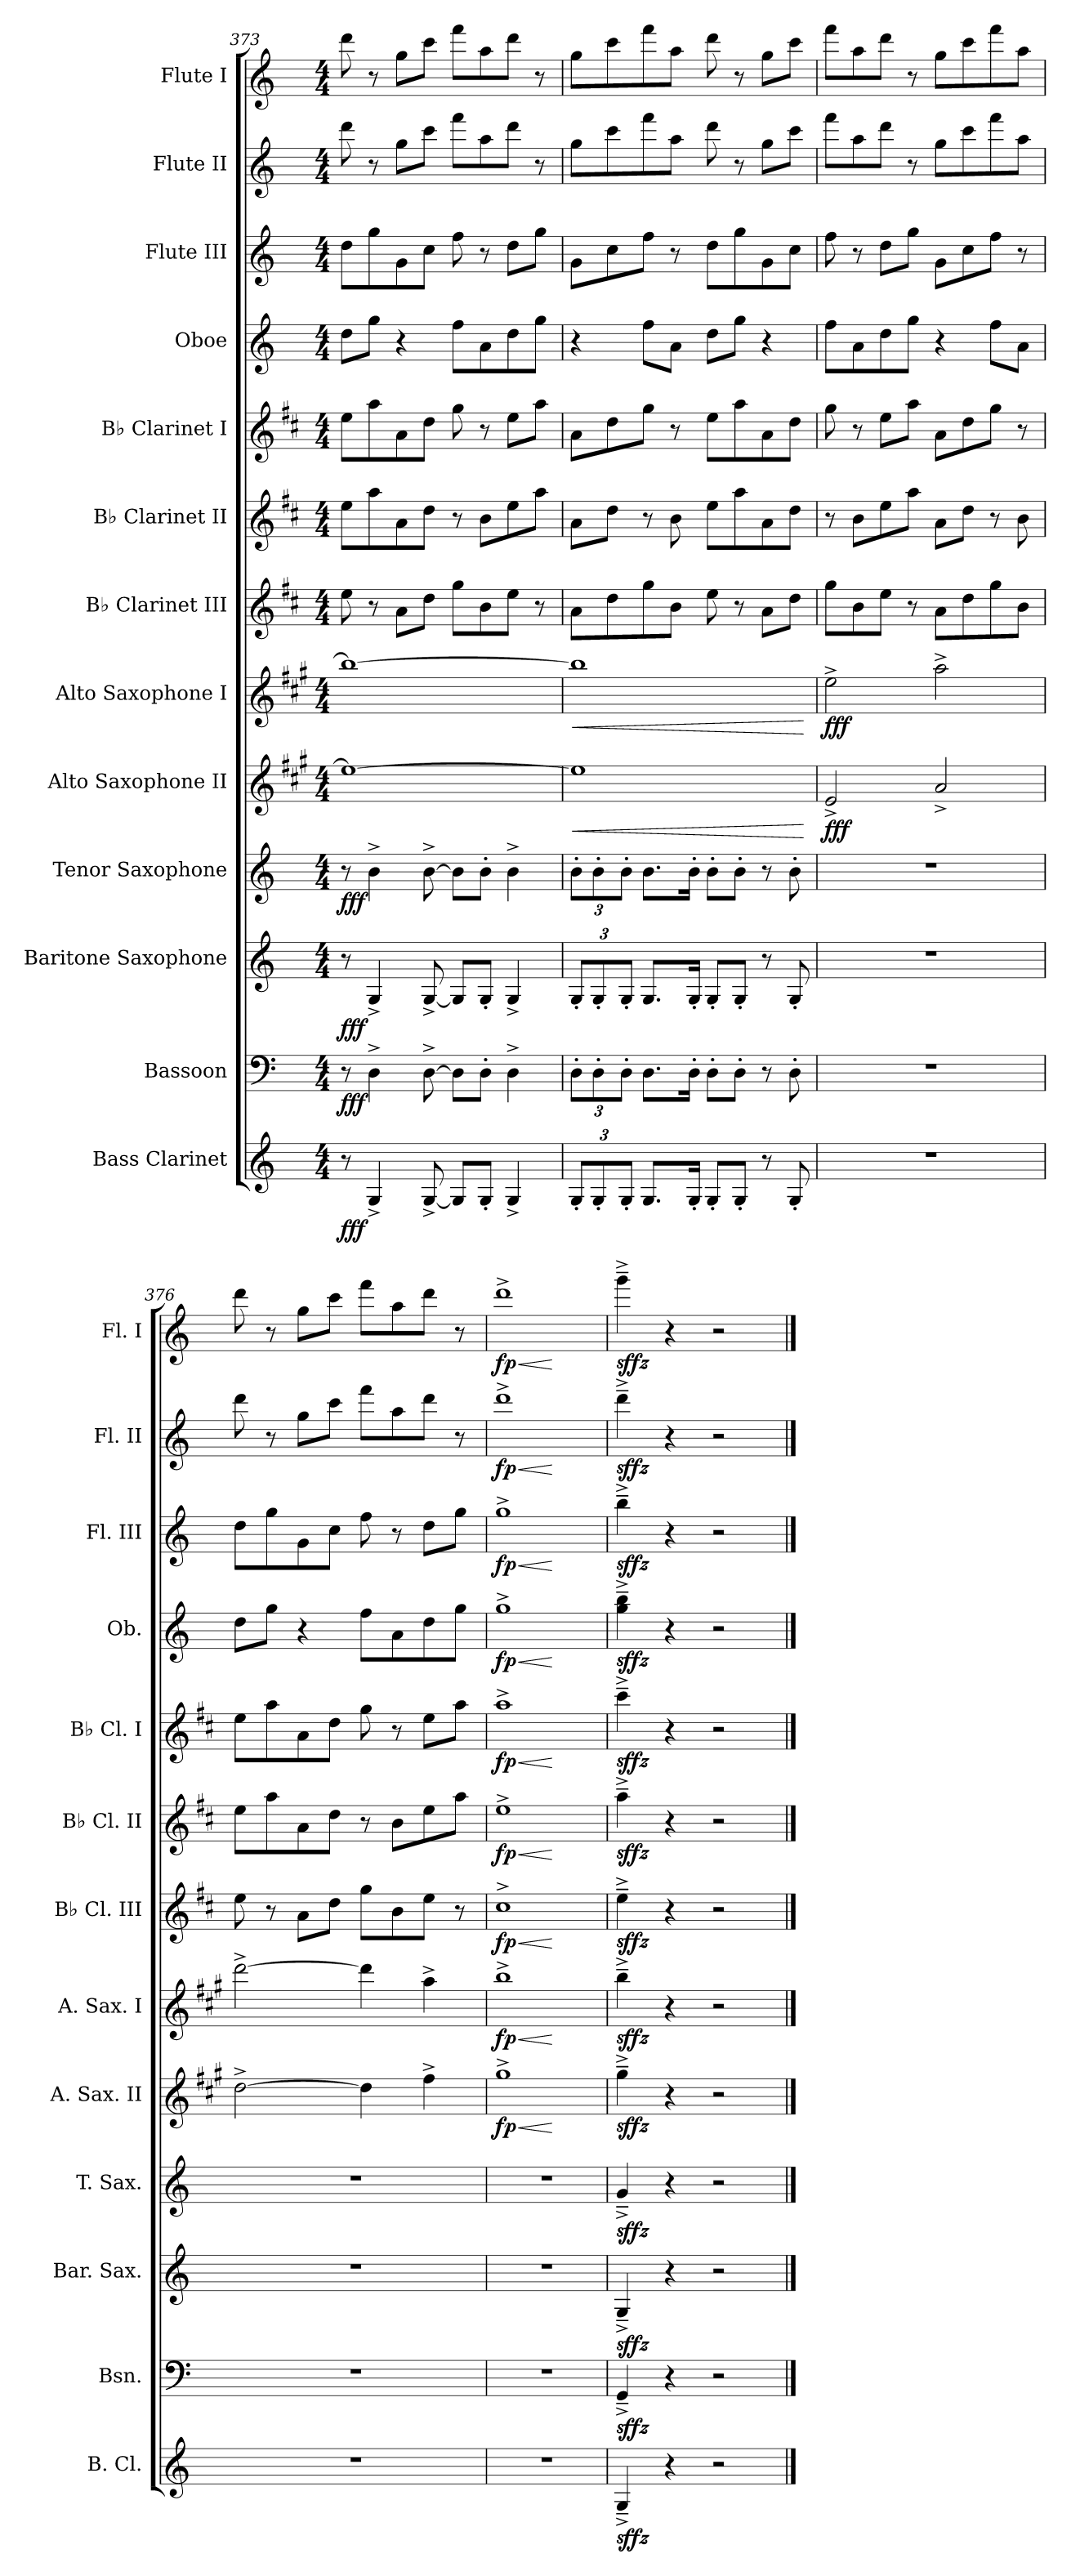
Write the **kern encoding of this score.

**kern	**dynam	**kern	**dynam	**kern	**dynam	**kern	**dynam	**kern	**dynam	**kern	**dynam	**kern	**dynam	**kern	**dynam	**kern	**dynam	**kern	**dynam	**kern	**dynam	**kern	**dynam	**kern	**dynam
*part13	*part13	*part12	*part12	*part11	*part11	*part10	*part10	*part9	*part9	*part8	*part8	*part7	*part7	*part6	*part6	*part5	*part5	*part4	*part4	*part3	*part3	*part2	*part2	*part1	*part1
*staff13	*staff13	*staff12	*staff12	*staff11	*staff11	*staff10	*staff10	*staff9	*staff9	*staff8	*staff8	*staff7	*staff7	*staff6	*staff6	*staff5	*staff5	*staff4	*staff4	*staff3	*staff3	*staff2	*staff2	*staff1	*staff1
*I"Bass Clarinet	*	*I"Bassoon	*	*I"Baritone Saxophone	*	*I"Tenor Saxophone	*	*I"Alto Saxophone II	*	*I"Alto Saxophone I	*	*I"B♭ Clarinet III	*	*I"B♭ Clarinet II	*	*I"B♭ Clarinet I	*	*I"Oboe	*	*I"Flute III	*	*I"Flute II	*	*I"Flute I	*
*I'B. Cl.	*	*I'Bsn.	*	*I'Bar. Sax.	*	*I'T. Sax.	*	*I'A. Sax. II	*	*I'A. Sax. I	*	*I'B♭ Cl. III	*	*I'B♭ Cl. II	*	*I'B♭ Cl. I	*	*I'Ob.	*	*I'Fl. III	*	*I'Fl. II	*	*I'Fl. I	*
!!LO:PB:g=z
*clefG2	*	*clefF4	*	*clefG2	*	*clefG2	*	*clefG2	*	*clefG2	*	*clefG2	*	*clefG2	*	*clefG2	*	*clefG2	*	*clefG2	*	*clefG2	*	*clefG2	*
*ITrd8c14	*	*	*	*ITrd12c21	*	*ITrd8c14	*	*ITrd5c9	*	*ITrd5c9	*	*ITrd1c2	*	*ITrd1c2	*	*ITrd1c2	*	*	*	*	*	*	*	*	*
*k[]	*	*k[]	*	*k[]	*	*k[]	*	*k[]	*	*k[]	*	*k[]	*	*k[]	*	*k[]	*	*k[]	*	*k[]	*	*k[]	*	*k[]	*
*M4/4	*	*M4/4	*	*M4/4	*	*M4/4	*	*M4/4	*	*M4/4	*	*M4/4	*	*M4/4	*	*M4/4	*	*M4/4	*	*M4/4	*	*M4/4	*	*M4/4	*
=373	=373	=373	=373	=373	=373	=373	=373	=373	=373	=373	=373	=373	=373	=373	=373	=373	=373	=373	=373	=373	=373	=373	=373	=373	=373
!	!LO:DY:b	!	!LO:DY:b	!	!LO:DY:b	!	!LO:DY:b	!	!	!	!	!	!	!	!	!	!	!	!	!	!	!	!	!	!
8r	fff	8r	fff	8r	fff	8r	fff	1g_	.	1dd_	.	8dd\	.	8dd\L	.	8dd\L	.	8dd\L	.	8dd\L	.	8ddd\	.	8ddd\	.
4GG^/	.	4D^\	.	4GG^/	.	4B^\	.	.	.	.	.	8r	.	8gg\	.	8gg\	.	8gg\J	.	8gg\	.	8r	.	8r	.
.	.	.	.	.	.	.	.	.	.	.	.	8g\L	.	8g\	.	8g\	.	4r	.	8g\	.	8gg\L	.	8gg\L	.
[8GG^/	.	[8D^\	.	[8GG^/	.	[8B^\	.	.	.	.	.	8cc\J	.	8cc\J	.	8cc\J	.	.	.	8cc\J	.	8ccc\J	.	8ccc\J	.
8GG/L]	.	8D\L]	.	8GG/L]	.	8B\L]	.	.	.	.	.	8ff\L	.	8r	.	8ff\	.	8ff\L	.	8ff\	.	8fff\L	.	8fff\L	.
8GG'/J	.	8D'\J	.	8GG'/J	.	8B'\J	.	.	.	.	.	8a\	.	8a\L	.	8r	.	8a\	.	8r	.	8aa\	.	8aa\	.
4GG^/	.	4D^\	.	4GG^/	.	4B^\	.	.	.	.	.	8dd\J	.	8dd\	.	8dd\L	.	8dd\	.	8dd\L	.	8ddd\J	.	8ddd\J	.
.	.	.	.	.	.	.	.	.	.	.	.	8r	.	8gg\J	.	8gg\J	.	8gg\J	.	8gg\J	.	8r	.	8r	.
=374	=374	=374	=374	=374	=374	=374	=374	=374	=374	=374	=374	=374	=374	=374	=374	=374	=374	=374	=374	=374	=374	=374	=374	=374	=374
*Xbrackettup	*	*Xbrackettup	*	*Xbrackettup	*	*Xbrackettup	*	*	*	*	*	*	*	*	*	*	*	*	*	*	*	*	*	*	*
!	!	!	!	!	!	!	!	!	!LO:HP:b	!	!LO:HP:b	!	!	!	!	!	!	!	!	!	!	!	!	!	!
12GG'/L	.	12D'\L	.	12GG'/L	.	12B'\L	.	1g]	<	1dd]	<	8g\L	.	8g\L	.	8g\L	.	4r	.	8g\L	.	8gg\L	.	8gg\L	.
12GG'/	.	12D'\	.	12GG'/	.	12B'\	.	.	.	.	.	.	.	.	.	.	.	.	.	.	.	.	.	.	.
.	.	.	.	.	.	.	.	.	.	.	.	8cc\	.	8cc\J	.	8cc\	.	.	.	8cc\	.	8ccc\	.	8ccc\	.
12GG'/J	.	12D'\J	.	12GG'/J	.	12B'\J	.	.	.	.	.	.	.	.	.	.	.	.	.	.	.	.	.	.	.
8.GG/L	.	8.D\L	.	8.GG/L	.	8.B\L	.	.	.	.	.	8ff\	.	8r	.	8ff\J	.	8ff\L	.	8ff\J	.	8fff\	.	8fff\	.
.	.	.	.	.	.	.	.	.	.	.	.	8a\J	.	8a\	.	8r	.	8a\J	.	8r	.	8aa\J	.	8aa\J	.
16GG'/Jk	.	16D'\Jk	.	16GG'/Jk	.	16B'\Jk	.	.	.	.	.	.	.	.	.	.	.	.	.	.	.	.	.	.	.
8GG'/L	.	8D'\L	.	8GG'/L	.	8B'\L	.	.	.	.	.	8dd\	.	8dd\L	.	8dd\L	.	8dd\L	.	8dd\L	.	8ddd\	.	8ddd\	.
8GG'/J	.	8D'\J	.	8GG'/J	.	8B'\J	.	.	.	.	.	8r	.	8gg\	.	8gg\	.	8gg\J	.	8gg\	.	8r	.	8r	.
8r	.	8r	.	8r	.	8r	.	.	.	.	.	8g\L	.	8g\	.	8g\	.	4r	.	8g\	.	8gg\L	.	8gg\L	.
8GG'/	.	8D'\	.	8GG'/	.	8B'\	.	.	.	.	.	8cc\J	.	8cc\J	.	8cc\J	.	.	.	8cc\J	.	8ccc\J	.	8ccc\J	.
.	.	.	.	.	.	.	.	.	[	.	[	.	.	.	.	.	.	.	.	.	.	.	.	.	.
=375	=375	=375	=375	=375	=375	=375	=375	=375	=375	=375	=375	=375	=375	=375	=375	=375	=375	=375	=375	=375	=375	=375	=375	=375	=375
!	!	!	!	!	!	!	!	!	!LO:DY:b	!	!LO:DY:b	!	!	!	!	!	!	!	!	!	!	!	!	!	!
1r	.	1r	.	1r	.	1r	.	2G^/	fff	2g^\	fff	8ff\L	.	8r	.	8ff\	.	8ff\L	.	8ff\	.	8fff\L	.	8fff\L	.
.	.	.	.	.	.	.	.	.	.	.	.	8a\	.	8a\L	.	8r	.	8a\	.	8r	.	8aa\	.	8aa\	.
.	.	.	.	.	.	.	.	.	.	.	.	8dd\J	.	8dd\	.	8dd\L	.	8dd\	.	8dd\L	.	8ddd\J	.	8ddd\J	.
.	.	.	.	.	.	.	.	.	.	.	.	8r	.	8gg\J	.	8gg\J	.	8gg\J	.	8gg\J	.	8r	.	8r	.
.	.	.	.	.	.	.	.	2c^/	.	2cc^\	.	8g\L	.	8g\L	.	8g\L	.	4r	.	8g\L	.	8gg\L	.	8gg\L	.
.	.	.	.	.	.	.	.	.	.	.	.	8cc\	.	8cc\J	.	8cc\	.	.	.	8cc\	.	8ccc\	.	8ccc\	.
.	.	.	.	.	.	.	.	.	.	.	.	8ff\	.	8r	.	8ff\J	.	8ff\L	.	8ff\J	.	8fff\	.	8fff\	.
.	.	.	.	.	.	.	.	.	.	.	.	8a\J	.	8a\	.	8r	.	8a\J	.	8r	.	8aa\J	.	8aa\J	.
=376	=376	=376	=376	=376	=376	=376	=376	=376	=376	=376	=376	=376	=376	=376	=376	=376	=376	=376	=376	=376	=376	=376	=376	=376	=376
1r	.	1r	.	1r	.	1r	.	[2f^\	.	[2ff^\	.	8dd\	.	8dd\L	.	8dd\L	.	8dd\L	.	8dd\L	.	8ddd\	.	8ddd\	.
.	.	.	.	.	.	.	.	.	.	.	.	8r	.	8gg\	.	8gg\	.	8gg\J	.	8gg\	.	8r	.	8r	.
.	.	.	.	.	.	.	.	.	.	.	.	8g\L	.	8g\	.	8g\	.	4r	.	8g\	.	8gg\L	.	8gg\L	.
.	.	.	.	.	.	.	.	.	.	.	.	8cc\J	.	8cc\J	.	8cc\J	.	.	.	8cc\J	.	8ccc\J	.	8ccc\J	.
.	.	.	.	.	.	.	.	4f\]	.	4ff\]	.	8ff\L	.	8r	.	8ff\	.	8ff\L	.	8ff\	.	8fff\L	.	8fff\L	.
.	.	.	.	.	.	.	.	.	.	.	.	8a\	.	8a\L	.	8r	.	8a\	.	8r	.	8aa\	.	8aa\	.
.	.	.	.	.	.	.	.	4a^\	.	4cc^\	.	8dd\J	.	8dd\	.	8dd\L	.	8dd\	.	8dd\L	.	8ddd\J	.	8ddd\J	.
.	.	.	.	.	.	.	.	.	.	.	.	8r	.	8gg\J	.	8gg\J	.	8gg\J	.	8gg\J	.	8r	.	8r	.
=377	=377	=377	=377	=377	=377	=377	=377	=377	=377	=377	=377	=377	=377	=377	=377	=377	=377	=377	=377	=377	=377	=377	=377	=377	=377
!	!	!	!	!	!	!	!	!	!LO:HP:b	!	!LO:HP:b	!	!LO:HP:b	!	!LO:HP:b	!	!LO:HP:b	!	!LO:HP:b	!	!LO:HP:b	!	!LO:HP:b	!	!LO:HP:b
!	!	!	!	!	!	!	!	!	!LO:DY:n=1:b	!	!LO:DY:n=1:b	!	!LO:DY:n=1:b	!	!LO:DY:n=1:b	!	!LO:DY:n=1:b	!	!LO:DY:n=1:b	!	!LO:DY:n=1:b	!	!LO:DY:n=1:b	!	!LO:DY:n=1:b
1r	.	1r	.	1r	.	1r	.	1b^	< fp	1dd^	< fp	1b^	< fp	1dd^	< fp	1gg^	< fp	1gg^	< fp	1gg^	< fp	1ddd^	< fp	1ddd^	< fp
.	.	.	.	.	.	.	.	.	[	.	[	.	[	.	[	.	[	.	[	.	[	.	[	.	[
=378	=378	=378	=378	=378	=378	=378	=378	=378	=378	=378	=378	=378	=378	=378	=378	=378	=378	=378	=378	=378	=378	=378	=378	=378	=378
!	!LO:DY:b	!	!LO:DY:b	!	!LO:DY:b	!	!LO:DY:b	!	!LO:DY:b	!	!LO:DY:b	!	!LO:DY:b	!	!LO:DY:b	!	!LO:DY:b	!	!LO:DY:b	!	!LO:DY:b	!	!LO:DY:b	!	!LO:DY:b
4GG~^/	sffz	4GG~^/	sffz	4GG~^/	sffz	4G~^/	sffz	4b~^\	sffz	4dd~^\	sffz	4dd~^\	sffz	4gg~^\	sffz	4bb~^\	sffz	4gg\~^ 4bb\~^	sffz	4bb~^\	sffz	4ddd~^\	sffz	4ggg~^\	sffz
4r	.	4r	.	4r	.	4r	.	4r	.	4r	.	4r	.	4r	.	4r	.	4r	.	4r	.	4r	.	4r	.
2r	.	2r	.	2r	.	2r	.	2r	.	2r	.	2r	.	2r	.	2r	.	2r	.	2r	.	2r	.	2r	.
==	==	==	==	==	==	==	==	==	==	==	==	==	==	==	==	==	==	==	==	==	==	==	==	==	==
*-	*-	*-	*-	*-	*-	*-	*-	*-	*-	*-	*-	*-	*-	*-	*-	*-	*-	*-	*-	*-	*-	*-	*-	*-	*-
